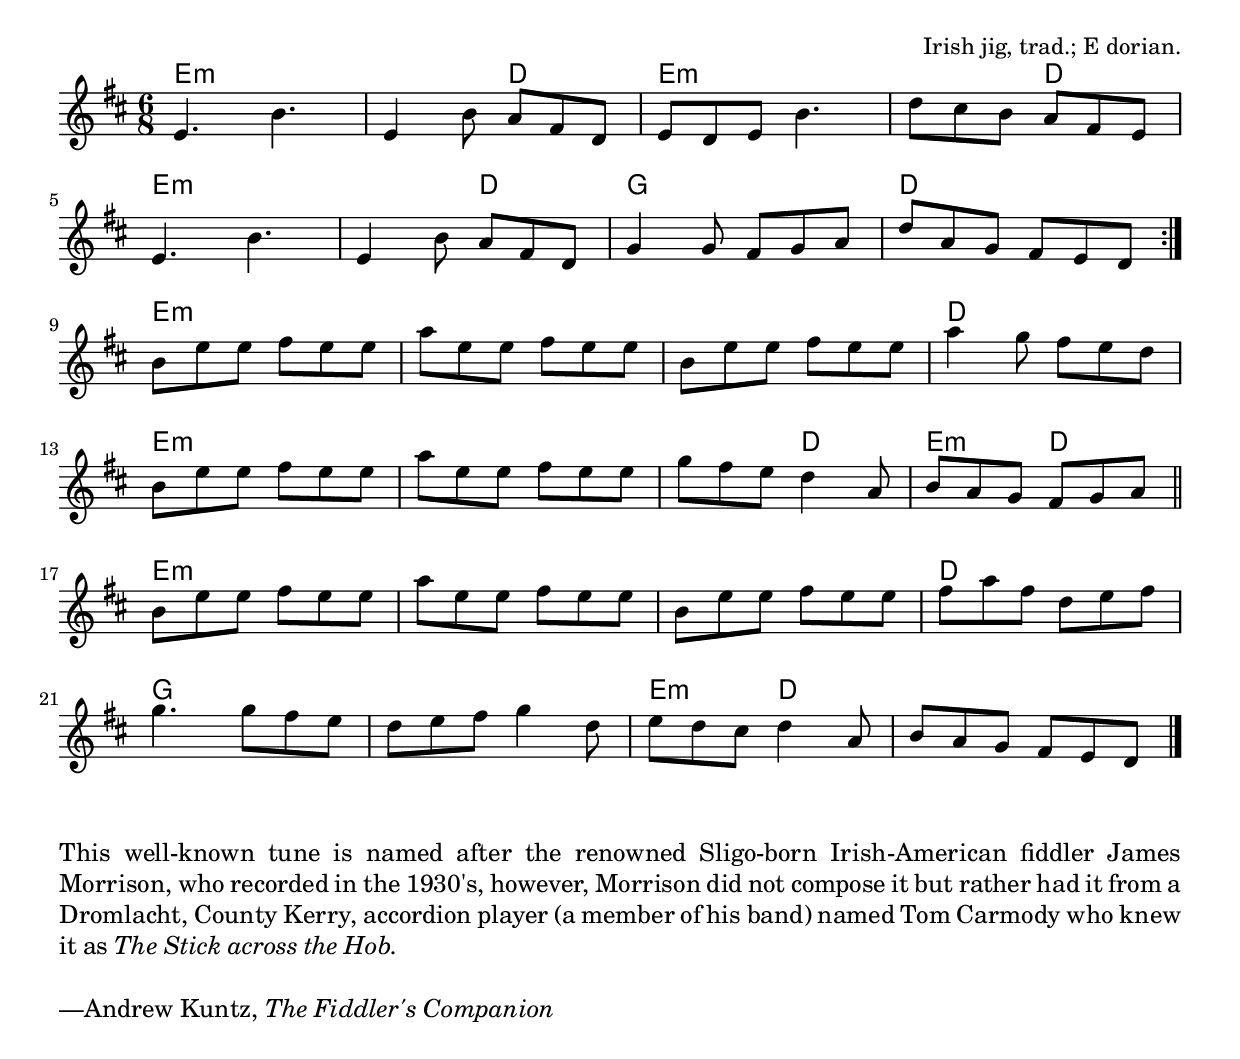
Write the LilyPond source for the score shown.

\version "2.18.2"
\include "util.ly"

\tocItem \markup "Morrison's Jig"

\score {
  <<
    \relative e' {
      \time 6/8
      \key e \dorian

      \repeat volta 2 {
        e4. b'4. |
        e,4 b'8 a fis d |
        e8 d e b'4. |
        d8 cis b a fis e |
        \break
        e4. b'4. |
        e,4 b'8 a fis d |
        g4 g8 fis g a |
        d8 a g fis e d |
        \break
      }

      b'8 e e fis e e |
      a8 e e fis e e |
      b8 e e fis e e |
      a4 g8 fis e d |
      \break

      b8 e e fis e e |
      a8 e e fis e e |
      g8 fis e d4 a8 |
      b8 a g fis g a | \bar "||"
      \break

      b8 e e fis e e |
      a8 e e fis e e |
      b8 e e fis e e |
      fis8 a fis d e fis |
      \break

      g4. g8 fis e |
      d8 e fis g4 d8 |
      e8 d cis d4 a8 |
      b8 a g fis e d | \bar "|."
    }

    \new ChordNames {
      \chordmode {
        \set chordChanges = ##t

        \time 6/8

        \repeat volta 2 {
            e2.:m | e4.:m d4. | e2.:m | e4.:m d4. |
            e2.:m | e4.:m d4. | g2. | d2. |
        }

        e2.:m | e2.:m | e2.:m | d2. |
        e2.:m | e2.:m | e4.:m d4. | e4.:m d4. |
        e2.:m | e2.:m | e2.:m | d2. |
        g2. | g2. | e4.:m d4. | d2. |
      }
    }
  >>

  \header {
    title = "Morrison's Jig"
    opus = "Irish jig, trad.; E dorian."
  }
  \layout{indent=0}
}

\markuplist {
  \paragraph {
    This well-known tune is named after the renowned Sligo-born Irish-American fiddler
    James Morrison, who recorded in the 1930's, however, Morrison did not compose it
    but rather had it from a Dromlacht, County Kerry, accordion player (a member of
    his band) named Tom Carmody who knew it as \italic{The Stick across the Hob.}
  }
  \paragraph {
    —Andrew Kuntz, \italic{The Fiddler's Companion}
  }
}